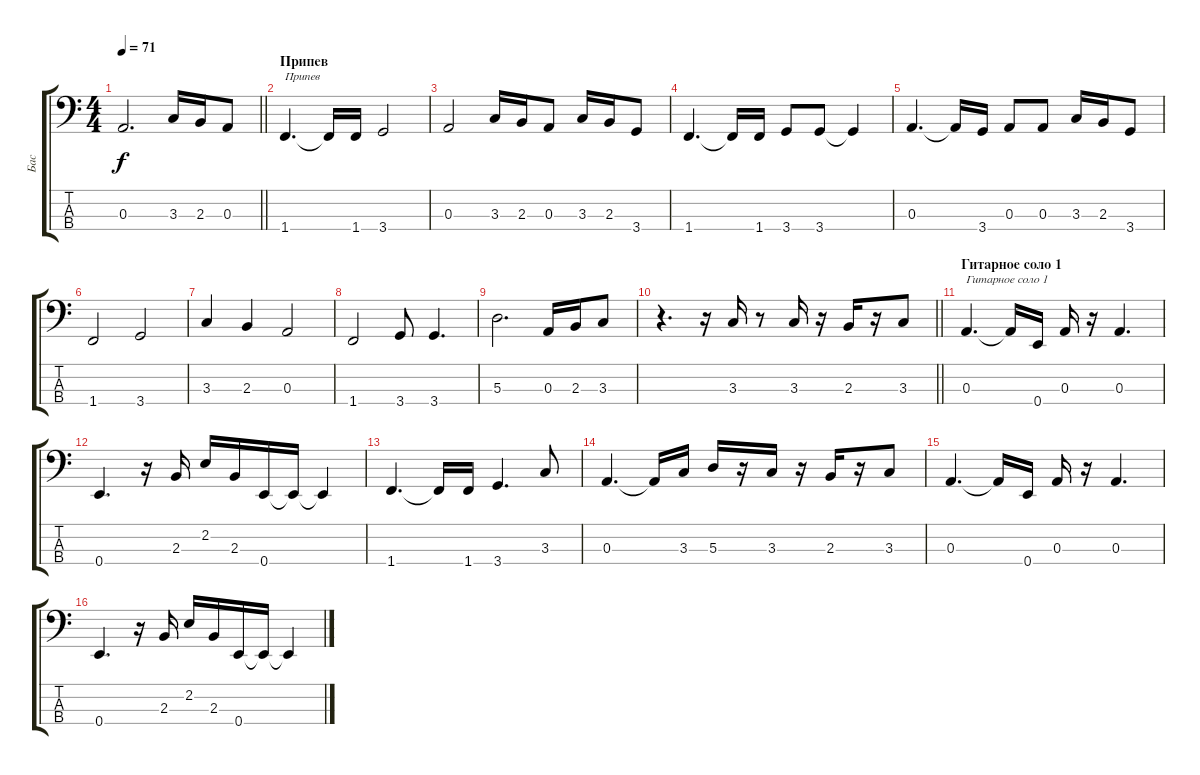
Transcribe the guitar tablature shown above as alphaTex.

\track ("Бас" "Бас") {instrument electricbasspick}
\staff {score tabs}
\tuning (G2 D2 A1 E1) {hide}
\ts (4 4)
\tempo 71
\clef f4
\barLineRight lightlight
\ks c
0.3.2{d dy f} 3.3.16 2.3.16 0.3.8 |
\section ("" "Припев")
1.4.4{d txt "Припев"} 1.4{t}.16 1.4.16 3.4.2 |
0.3.2 3.3.16 2.3.16 0.3.8 3.3.16 2.3.16 3.4.8 |
1.4.4{d} 1.4{t}.16 1.4.16 3.4.8 3.4.8 3.4{t}.4 |
0.3.4{d} 0.3{t}.16 3.4.16 0.3.8 0.3.8 3.3.16 2.3.16 3.4.8 |
1.4.2 3.4.2 |
3.3.4 2.3.4 0.3.2 |
1.4.2 3.4.8 3.4.4{d} |
5.3.2{d} 0.3.16 2.3.16 3.3.8 |
\barLineRight lightlight
r.4{d} r.16 3.3.16 r.8 3.3.16 r.16 2.3.16 r.16 3.3.8 |
\section ("" "Гитарное соло 1")
0.3.4{d txt "Гитарное соло 1"} 0.3{t}.16 0.4.16 0.3.16 r.16 0.3.4{d} |
0.4.4{d} r.16 2.3.16 2.2.16 2.3.16 0.4.16 0.4{t}.16 0.4{t}.4 |
1.4.4{d} 1.4{t}.16 1.4.16 3.4.4{d} 3.3.8 |
0.3.4{d} 0.3{t}.16 3.3.16 5.3.16 r.16 3.3.16 r.16 2.3.16 r.16 3.3.8 |
0.3.4{d} 0.3{t}.16 0.4.16 0.3.16 r.16 0.3.4{d} |
0.4.4{d} r.16 2.3.16 2.2.16 2.3.16 0.4.16 0.4{t}.16 0.4{t}.4
